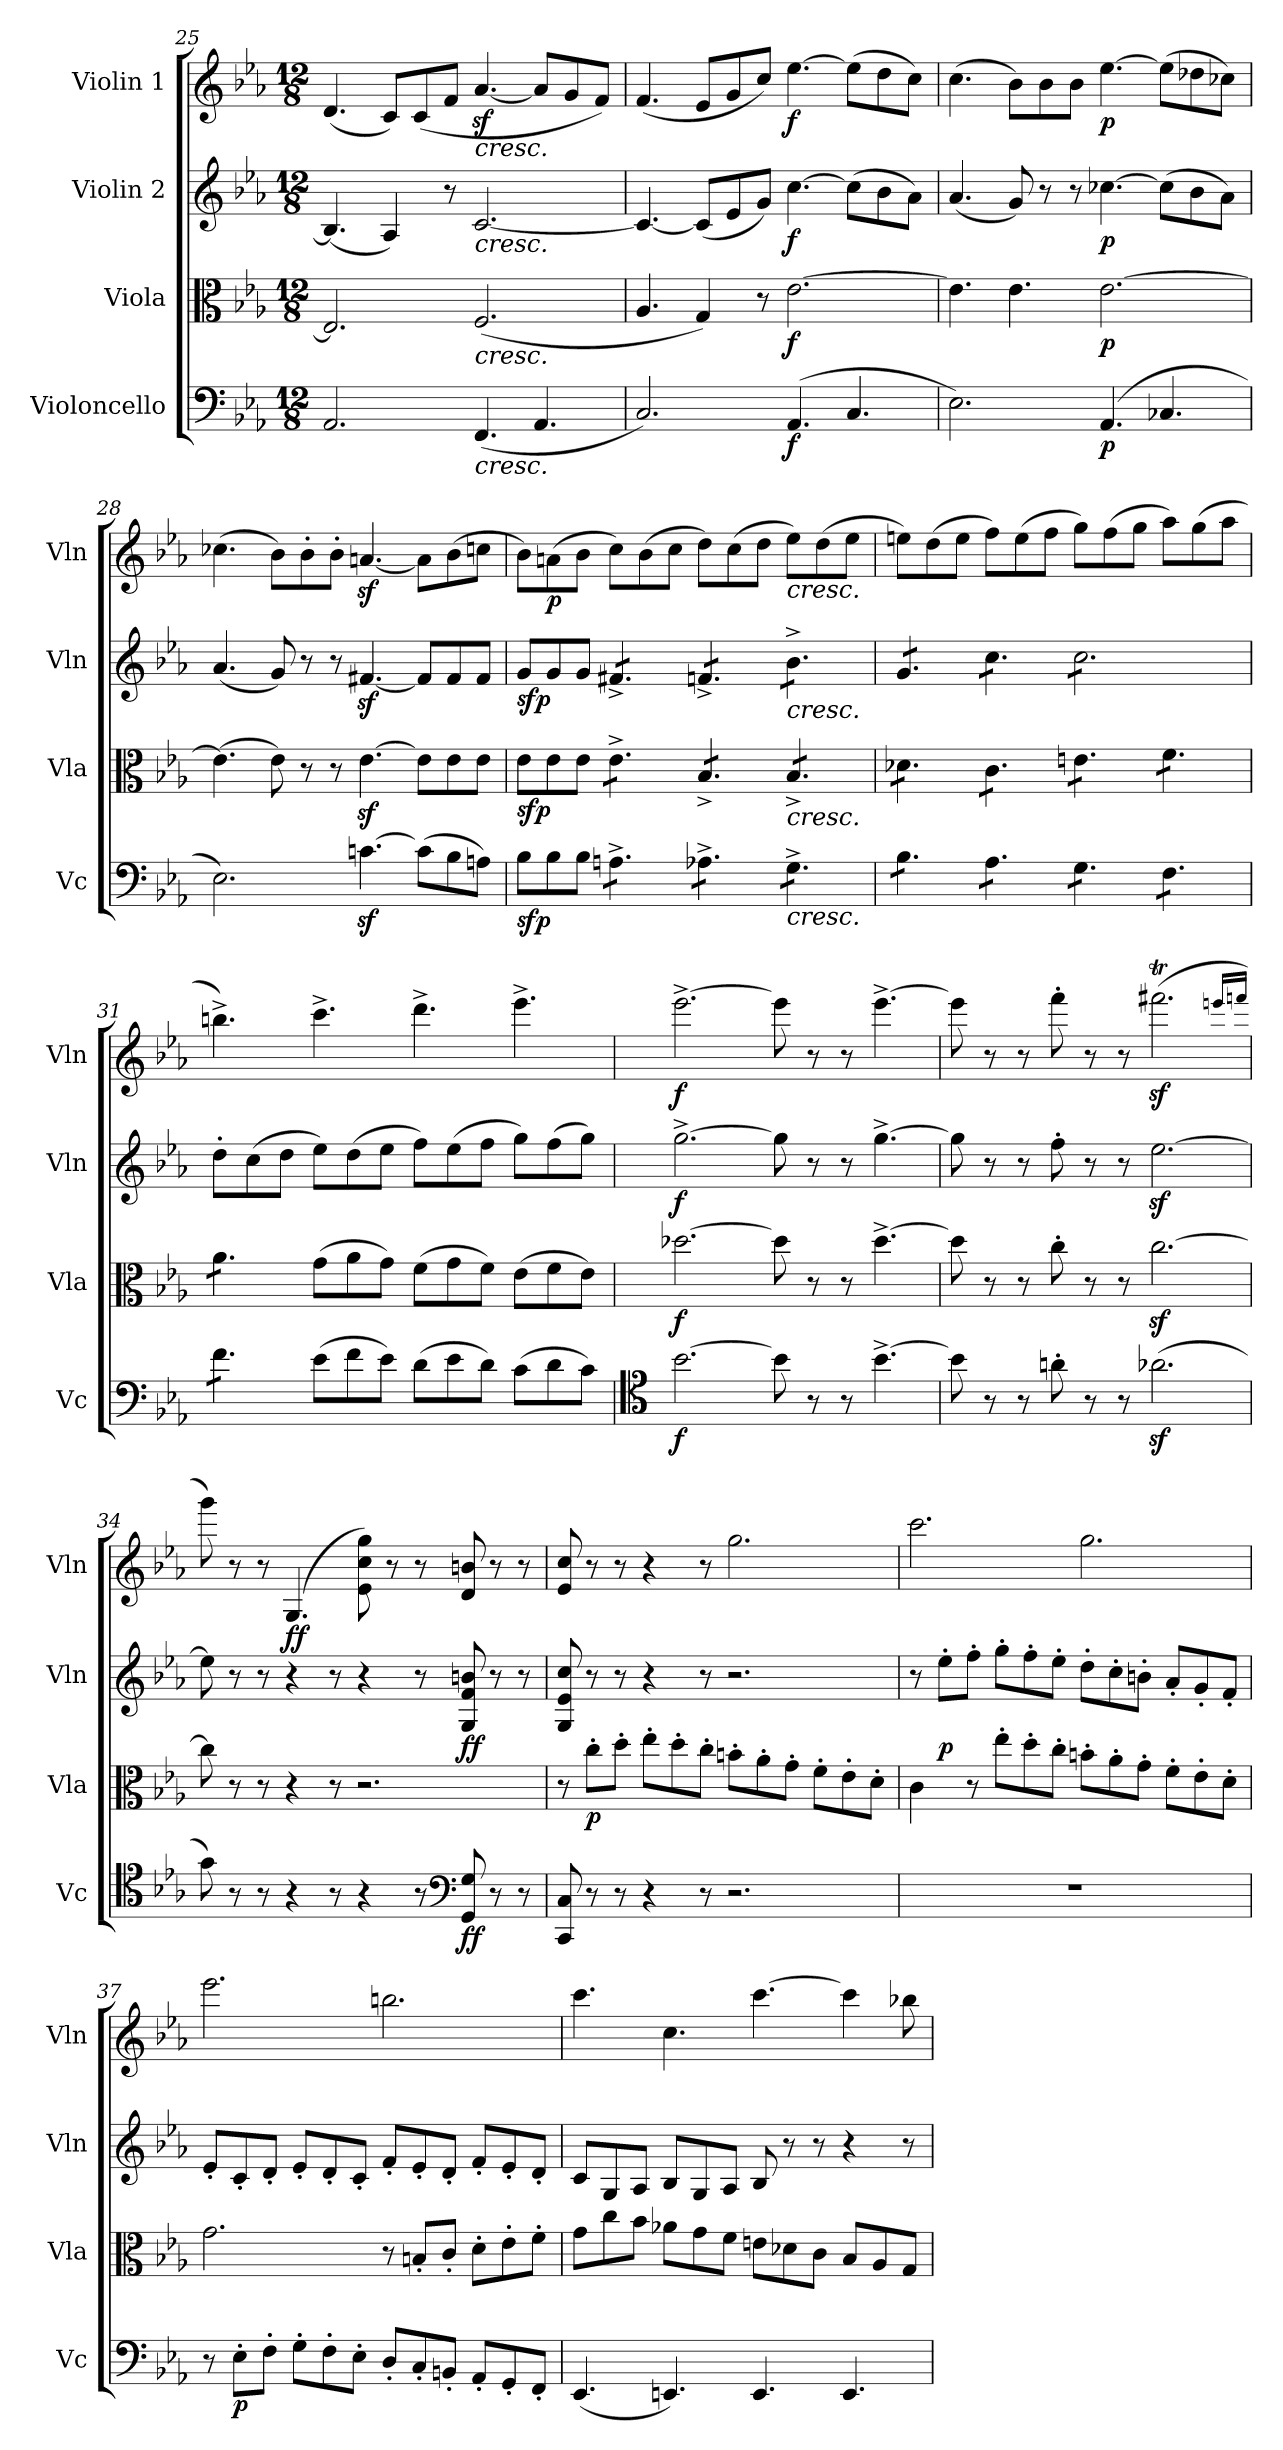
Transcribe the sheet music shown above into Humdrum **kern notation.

**kern	**dynam	**kern	**dynam	**kern	**dynam	**kern	**dynam
*part4	*part4	*part3	*part3	*part2	*part2	*part1	*part1
*staff4	*staff4	*staff3	*staff3	*staff2	*staff2	*staff1	*staff1
*I"Violoncello	*	*I"Viola	*	*I"Violin 2	*	*I"Violin 1	*
*I'Vc	*	*I'Vla	*	*I'Vln	*	*I'Vln	*
*clefF4	*	*clefC3	*	*clefG2	*	*clefG2	*
*k[b-e-a-]	*	*k[b-e-a-]	*	*k[b-e-a-]	*	*k[b-e-a-]	*
*M12/8	*	*M12/8	*	*M12/8	*	*M12/8	*
=25	=25	=25	=25	=25	=25	=25	=25
2.AA-/	.	2.E-/]	.	(4.B-/]	.	(4.d/	.
.	.	.	.	4A-/)	.	8c/L)	.
.	.	.	.	.	.	(8c/	.
.	.	.	.	8r	.	8f/J	.
!	!	!	!	!	!	!LO:TX:b:i:t=cresc.	!
!	!	!	!	!LO:TX:b:i:t=cresc.	!	!	!
!	!	!LO:TX:b:i:t=cresc.	!	!	!	!	!
!LO:TX:b:i:t=cresc.	!	!	!	!	!	!	!
(4.FF/	.	(2.F/	.	[2.c/	.	[4.a-z</	.
4.AA-/	.	.	.	.	.	8a-/L]	.
.	.	.	.	.	.	8g/	.
.	.	.	.	.	.	8f/J)	.
=26	=26	=26	=26	=26	=26	=26	=26
2.C/)	.	4.A-/	.	4.c/_	.	(4.f/	.
.	.	4G/)	.	(8c/L]	.	8e-/L	.
.	.	.	.	8e-/	.	8g/	.
.	.	8r	.	8g/J)	.	8cc/J)	.
!	!LO:DY:b	!	!LO:DY:b	!	!LO:DY:b	!	!LO:DY:b
(4.AA-/	f	[2.e-\	f	[4.cc\	f	[4.ee-\	f
4.C/	.	.	.	(8cc\L]	.	(8ee-\L]	.
.	.	.	.	8b-\	.	8dd\	.
.	.	.	.	8a-\J)	.	8cc\J)	.
!!LO:LB:g=z
=27	=27	=27	=27	=27	=27	=27	=27
2.E-\)	.	4.e-\]	.	(4.a-/	.	(4.cc\	.
.	.	4.e-\	.	8g/)	.	8b-\L)	.
.	.	.	.	8r	.	8b-\	.
.	.	.	.	8r	.	8b-\J	.
!	!LO:DY:b	!	!LO:DY:b	!	!LO:DY:b	!	!LO:DY:b
(4.AA-/	p	[2.e-\	p	[4.cc-X\	p	[4.ee-\	p
4.C-X/	.	.	.	(8cc-\L]	.	(8ee-\L]	.
.	.	.	.	8b-\	.	8dd-X\	.
.	.	.	.	8a-\J)	.	8cc-X\J)	.
!!LO:LB:g=z
=28	=28	=28	=28	=28	=28	=28	=28
2.E-\)	.	(4.e-\]	.	(4.a-/	.	(4.cc-X\	.
.	.	8e-\)	.	8g/)	.	8b-\L)	.
.	.	8r	.	8r	.	8b-'\	.
.	.	8r	.	8r	.	8b-'\J	.
[4.cnz<\	.	[4.e-z<\	.	[4.f#Xz</	.	[4.anz</	.
(8c\L]	.	8e-\L]	.	8f#/L]	.	8a\L]	.
8B-\	.	8e-\	.	8f#/	.	(8b-\	.
8An\J)	.	8e-\J	.	8f#/J	.	8ccn\J	.
=29	=29	=29	=29	=29	=29	=29	=29
!	!LO:DY:b	!	!LO:DY:b	!	!LO:DY:b	!	!
8B-\L	sfp	8e-\L	sfp	8g/L	sfp	8b-\L)	.
!	!	!	!	!	!	!	!LO:DY:b
8B-\	.	8e-\	.	8g/	.	(8an\	p
8B-\J	.	8e-\J	.	8g/J	.	8b-\J	.
*tremolo	*	*	*	*	*	*	*
*	*	*tremolo	*	*	*	*	*
*	*	*	*	*tremolo	*	*	*
8An^\L	.	8e-^\L	.	8f#X^/L	.	8cc\L)	.
8An^\	.	8e-^\	.	8f#X^/	.	(8b-\	.
8An^\J	.	8e-^\J	.	8f#X^/J	.	8cc\J	.
8A-X^\L	.	8B-^/L	.	8fn^/L	.	8dd\L)	.
8A-X^\	.	8B-^/	.	8fn^/	.	(8cc\	.
8A-X^\J	.	8B-^/J	.	8fn^/J	.	8dd\J	.
!	!	!	!	!	!	!LO:TX:b:i:t=cresc.	!
!	!	!	!	!LO:TX:b:i:t=cresc.	!	!	!
!	!	!LO:TX:b:i:t=cresc.	!	!	!	!	!
!LO:TX:b:i:t=cresc.	!	!	!	!	!	!	!
8G^\L	.	8B-^/L	.	8b-^\L	.	8ee-\L)	.
8G^\	.	8B-^/	.	8b-^\	.	(8dd\	.
8G^\J	.	8B-^/J	.	8b-^\J	.	8ee-\J	.
=30	=30	=30	=30	=30	=30	=30	=30
8B-\L	.	8d-X\L	.	8g/L	.	8een\L)	.
8B-\	.	8d-X\	.	8g/	.	(8dd\	.
8B-\J	.	8d-X\J	.	8g/J	.	8ee\J	.
8A-\L	.	8c\L	.	8cc\L	.	8ff\L)	.
8A-\	.	8c\	.	8cc\	.	(8ee\	.
8A-\J	.	8c\J	.	8cc\J	.	8ff\J	.
8G\L	.	8en\L	.	8cc\L	.	8gg\L)	.
8G\	.	8en\	.	8cc\	.	(8ff\	.
8G\J	.	8en\J	.	8cc\	.	8gg\J	.
8F\L	.	8f\L	.	8cc\	.	8aa-\L)	.
8F\	.	8f\	.	8cc\	.	(8gg\	.
8F\J	.	8f\J	.	8cc\J	.	8aa-\J	.
*	*	*	*	*Xtremolo	*	*	*
=31	=31	=31	=31	=31	=31	=31	=31
8f\L	.	8a-\L	.	8dd'\L	.	4.bbn^\)	.
8f\	.	8a-\	.	(8cc\	.	.	.
8f\J	.	8a-\J	.	8dd\J	.	.	.
*	*	*Xtremolo	*	*	*	*	*
*Xtremolo	*	*	*	*	*	*	*
(8e-\L	.	(8g\L	.	8ee-\L)	.	4.ccc^\	.
8f\	.	8a-\	.	(8dd\	.	.	.
8e-\J)	.	8g\J)	.	8ee-\J	.	.	.
(8d\L	.	(8f\L	.	8ff\L)	.	4.ddd^\	.
8e-\	.	8g\	.	(8ee-\	.	.	.
8d\J)	.	8f\J)	.	8ff\J	.	.	.
(8c\L	.	(8e-\L	.	8gg\L)	.	4.eee-^\	.
8d\	.	8f\	.	(8ff\	.	.	.
8c\J)	.	8e-\J)	.	8gg\J)	.	.	.
!!LO:LB:g=z
=32	=32	=32	=32	=32	=32	=32	=32
*clefC4	*	*	*	*	*	*	*
!	!LO:DY:b	!	!LO:DY:b	!	!LO:DY:b	!	!LO:DY:b
[2.b-\	f	[2.dd-X\	f	[2.gg^\	f	[2.eee-^\	f
8b-\]	.	8dd-\]	.	8gg\]	.	8eee-\]	.
8r	.	8r	.	8r	.	8r	.
8r	.	8r	.	8r	.	8r	.
[4.b-^\	.	[4.dd-^\	.	[4.gg^\	.	[4.eee-^\	.
=33	=33	=33	=33	=33	=33	=33	=33
8b-\]	.	8dd-\]	.	8gg\]	.	8eee-\]	.
8r	.	8r	.	8r	.	8r	.
8r	.	8r	.	8r	.	8r	.
8an'\	.	8cc'\	.	8ff'\	.	8fff'\	.
8r	.	8r	.	8r	.	8r	.
8r	.	8r	.	8r	.	8r	.
(2.a-Xz<\	.	[2.ccz<\	.	[2.ee-z<\	.	(2.fff#Xz<t\	.
.	.	.	.	.	.	16qeeen/LL	.
.	.	.	.	.	.	16qfffn/JJ	.
!!LO:PB:g=z
=34	=34	=34	=34	=34	=34	=34	=34
8g\)	.	8cc\]	.	8ee-\]	.	8ggg\)	.
8r	.	8r	.	8r	.	8r	.
8r	.	8r	.	8r	.	8r	.
!	!	!	!	!	!	!	!LO:DY:b
4r	.	4r	.	4r	.	(<4.G/	ff
8r	.	8r	.	8r	.	.	.
4r	.	2.r	.	4r	.	8e-\ 8cc\ 8gg\)	.
.	.	.	.	.	.	8r	.
8r	.	.	.	8r	.	8r	.
*clefF4	*	*	*	*	*	*	*
!	!LO:DY:b	!	!	!	!LO:DY:b	!	!
8GG/ 8G/	ff	.	.	8G/ 8f/ 8bn/	ff	8d/ 8bn/	.
8r	.	.	.	8r	.	8r	.
8r	.	.	.	8r	.	8r	.
=35	=35	=35	=35	=35	=35	=35	=35
8CC/ 8C/	.	8r	.	8G/ 8e-/ 8cc/	.	8e-/ 8cc/	.
!	!	!	!LO:DY:b	!	!	!	!
8r	.	8cc'\L	p	8r	.	8r	.
8r	.	8dd'\J	.	8r	.	8r	.
4r	.	8ee-'\L	.	4r	.	4r	.
.	.	8dd'\	.	.	.	.	.
8r	.	8cc'\J	.	8r	.	8r	.
!	!	!	!	!	!	!	!LO:DY:b
!	!	!	!	!	!	!	!LO:DY:n=1:b
2.r	.	8bn'\L	.	2.r	.	2.gg\	p other-dynamics
.	.	8a-'\	.	.	.	.	.
.	.	8g'\J	.	.	.	.	.
.	.	8f'\L	.	.	.	.	.
.	.	8e-'\	.	.	.	.	.
.	.	8d'\J	.	.	.	.	.
=36	=36	=36	=36	=36	=36	=36	=36
1.r	.	4c\	.	8r	.	2.ccc\	.
!	!	!	!	!	!LO:DY:b	!	!
.	.	.	.	8ee-'\L	p	.	.
.	.	8r	.	8ff'\J	.	.	.
.	.	8ee-'\L	.	8gg'\L	.	.	.
.	.	8dd'\	.	8ff'\	.	.	.
.	.	8cc'\J	.	8ee-'\J	.	.	.
.	.	8bn'\L	.	8dd'\L	.	2.gg\	.
.	.	8a-'\	.	8cc'\	.	.	.
.	.	8g'\J	.	8bn'\J	.	.	.
.	.	8f'\L	.	8a-'/L	.	.	.
.	.	8e-'\	.	8g'/	.	.	.
.	.	8d'\J	.	8f'/J	.	.	.
!!LO:LB:g=z
=37	=37	=37	=37	=37	=37	=37	=37
8r	.	2.g\	.	8e-'/L	.	2.eee-\	.
!	!LO:DY:b	!	!	!	!	!	!
8E-'\L	p	.	.	8c'/	.	.	.
8F'\J	.	.	.	8d'/J	.	.	.
8G'\L	.	.	.	8e-'/L	.	.	.
8F'\	.	.	.	8d'/	.	.	.
8E-'\J	.	.	.	8c'/J	.	.	.
8D'/L	.	8r	.	8f'/L	.	2.bbn\	.
8C'/	.	8Bn'/L	.	8e-'/	.	.	.
8BBn'/J	.	8c'/J	.	8d'/J	.	.	.
8AA-'/L	.	8d'\L	.	8f'/L	.	.	.
8GG'/	.	8e-'\	.	8e-'/	.	.	.
8FF'/J	.	8f'\J	.	8d'/J	.	.	.
=38	=38	=38	=38	=38	=38	=38	=38
(4.EE-/	.	8g\L	.	8c/L	.	4.ccc\	.
.	.	8cc\	.	8G/	.	.	.
.	.	8b-\J	.	8A-/J	.	.	.
4.EEn/)	.	8a-X\L	.	8B-/L	.	4.cc\	.
.	.	8g\	.	8G/	.	.	.
.	.	8f\J	.	8A-/J	.	.	.
4.EE/	.	8en\L	.	8B-/	.	[4.ccc\	.
.	.	8d-X\	.	8r	.	.	.
.	.	8c\J	.	8r	.	.	.
4.EE/	.	8B-/L	.	4r	.	4ccc\]	.
.	.	8A-/	.	.	.	.	.
.	.	8G/J	.	8r	.	8bb-X\	.
=	=	=	=	=	=	=	=
*-	*-	*-	*-	*-	*-	*-	*-
